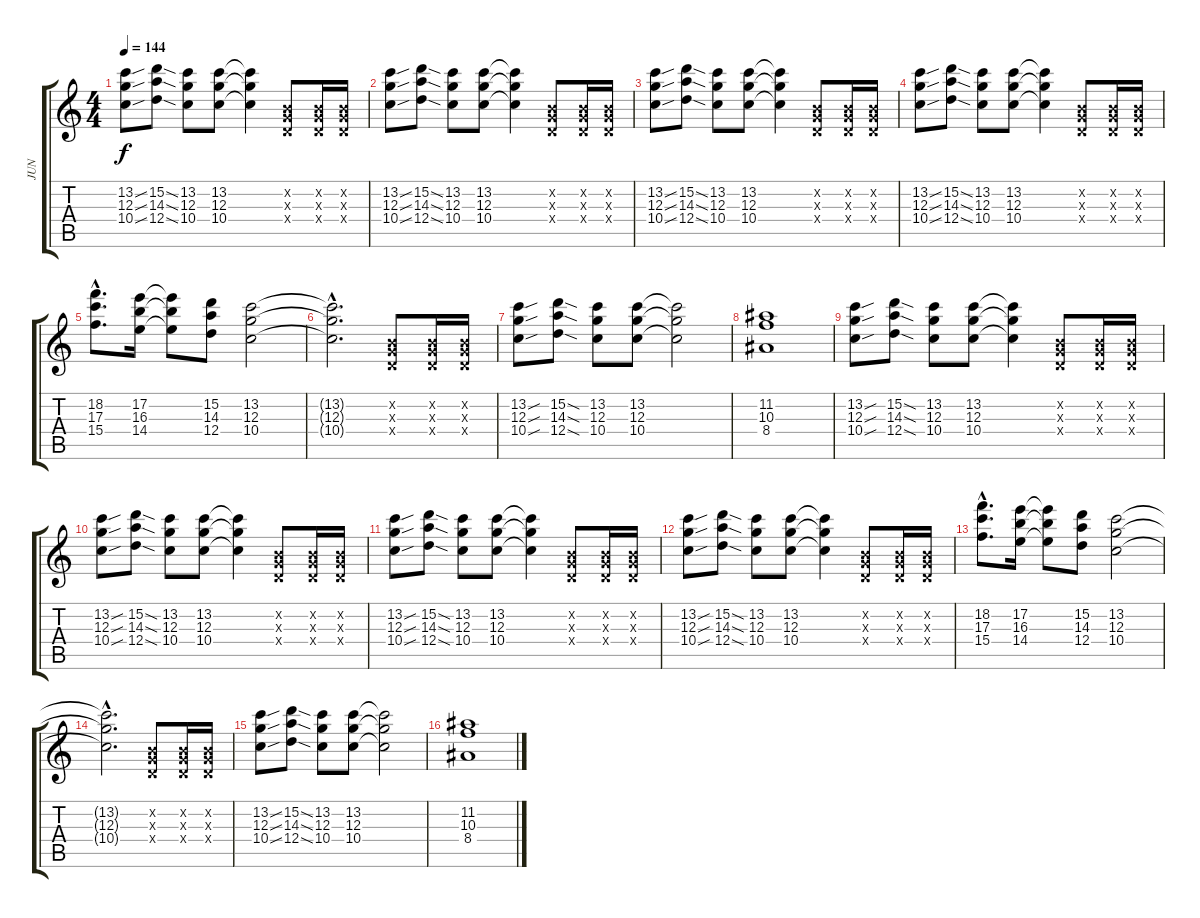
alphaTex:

\track ("JUN" "JUN") {instrument distortionguitar}
\staff {score tabs}
\tuning (E4 B3 G3 D3 A2 E2) {hide}
\ts (4 4)
\tempo 144
\clef g2
\ks c
(13.2{sou} 12.3{sou} 10.4{sou}).8{dy f} (15.2{sod} 14.3{sod} 12.4{sod}).8 (13.2 12.3 10.4).8 (13.2 12.3 10.4).8 (13.2{t} 12.3{t} 10.4{t}).4 (0.2{x} 0.3{x} 0.4{x}).8 (0.2{x} 0.3{x} 0.4{x}).16 (0.2{x} 0.3{x} 0.4{x}).16 |
(13.2{sou} 12.3{sou} 10.4{sou}).8 (15.2{sod} 14.3{sod} 12.4{sod}).8 (13.2 12.3 10.4).8 (13.2 12.3 10.4).8 (13.2{t} 12.3{t} 10.4{t}).4 (0.2{x} 0.3{x} 0.4{x}).8 (0.2{x} 0.3{x} 0.4{x}).16 (0.2{x} 0.3{x} 0.4{x}).16 |
(13.2{sou} 12.3{sou} 10.4{sou}).8 (15.2{sod} 14.3{sod} 12.4{sod}).8 (13.2 12.3 10.4).8 (13.2 12.3 10.4).8 (13.2{t} 12.3{t} 10.4{t}).4 (0.2{x} 0.3{x} 0.4{x}).8 (0.2{x} 0.3{x} 0.4{x}).16 (0.2{x} 0.3{x} 0.4{x}).16 |
(13.2{sou} 12.3{sou} 10.4{sou}).8 (15.2{sod} 14.3{sod} 12.4{sod}).8 (13.2 12.3 10.4).8 (13.2 12.3 10.4).8 (13.2{t} 12.3{t} 10.4{t}).4 (0.2{x} 0.3{x} 0.4{x}).8 (0.2{x} 0.3{x} 0.4{x}).16 (0.2{x} 0.3{x} 0.4{x}).16 |
(18.2{hac} 17.3{hac} 15.4{hac}).8{d} (17.2 16.3 14.4).16 (17.2{t} 16.3{t} 14.4{t}).8 (15.2 14.3 12.4).8 (13.2 12.3 10.4).2 |
(13.2{hac t} 12.3{hac t} 10.4{hac t}).2{d} (0.2{x} 0.3{x} 0.4{x}).8 (0.2{x} 0.3{x} 0.4{x}).16 (0.2{x} 0.3{x} 0.4{x}).16 |
(13.2{sou} 12.3{sou} 10.4{sou}).8 (15.2{sod} 14.3{sod} 12.4{sod}).8 (13.2 12.3 10.4).8 (13.2 12.3 10.4).8 (13.2{t} 12.3{t} 10.4{t}).2 |
(11.2 10.3 8.4).1 |
(13.2{sou} 12.3{sou} 10.4{sou}).8 (15.2{sod} 14.3{sod} 12.4{sod}).8 (13.2 12.3 10.4).8 (13.2 12.3 10.4).8 (13.2{t} 12.3{t} 10.4{t}).4 (0.2{x} 0.3{x} 0.4{x}).8 (0.2{x} 0.3{x} 0.4{x}).16 (0.2{x} 0.3{x} 0.4{x}).16 |
(13.2{sou} 12.3{sou} 10.4{sou}).8 (15.2{sod} 14.3{sod} 12.4{sod}).8 (13.2 12.3 10.4).8 (13.2 12.3 10.4).8 (13.2{t} 12.3{t} 10.4{t}).4 (0.2{x} 0.3{x} 0.4{x}).8 (0.2{x} 0.3{x} 0.4{x}).16 (0.2{x} 0.3{x} 0.4{x}).16 |
(13.2{sou} 12.3{sou} 10.4{sou}).8 (15.2{sod} 14.3{sod} 12.4{sod}).8 (13.2 12.3 10.4).8 (13.2 12.3 10.4).8 (13.2{t} 12.3{t} 10.4{t}).4 (0.2{x} 0.3{x} 0.4{x}).8 (0.2{x} 0.3{x} 0.4{x}).16 (0.2{x} 0.3{x} 0.4{x}).16 |
(13.2{sou} 12.3{sou} 10.4{sou}).8 (15.2{sod} 14.3{sod} 12.4{sod}).8 (13.2 12.3 10.4).8 (13.2 12.3 10.4).8 (13.2{t} 12.3{t} 10.4{t}).4 (0.2{x} 0.3{x} 0.4{x}).8 (0.2{x} 0.3{x} 0.4{x}).16 (0.2{x} 0.3{x} 0.4{x}).16 |
(18.2{hac} 17.3{hac} 15.4{hac}).8{d} (17.2 16.3 14.4).16 (17.2{t} 16.3{t} 14.4{t}).8 (15.2 14.3 12.4).8 (13.2 12.3 10.4).2 |
(13.2{hac t} 12.3{hac t} 10.4{hac t}).2{d} (0.2{x} 0.3{x} 0.4{x}).8 (0.2{x} 0.3{x} 0.4{x}).16 (0.2{x} 0.3{x} 0.4{x}).16 |
(13.2{sou} 12.3{sou} 10.4{sou}).8 (15.2{sod} 14.3{sod} 12.4{sod}).8 (13.2 12.3 10.4).8 (13.2 12.3 10.4).8 (13.2{t} 12.3{t} 10.4{t}).2 |
(11.2 10.3 8.4).1
